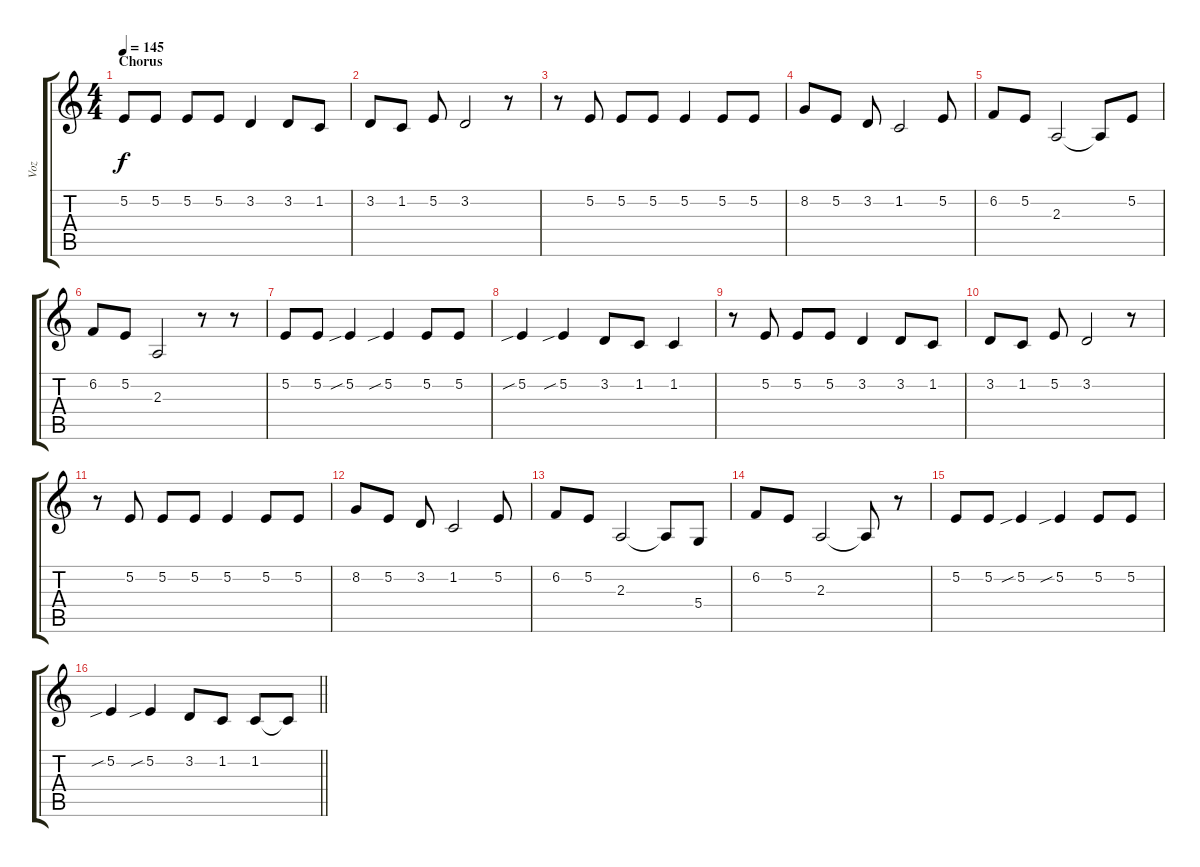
\track ("Voz" "Voz") {instrument flute}
\staff {score tabs}
\tuning (E4 B3 G3 D3 A2 E2) {hide}
\ts (4 4)
\section ("" "Chorus")
\tempo 145
\clef g2
\ks c
5.2.8{dy f} 5.2.8 5.2.8 5.2.8 3.2.4 3.2.8 1.2.8 |
3.2.8 1.2.8 5.2.8 3.2.2 r.8 |
r.8 5.2.8 5.2.8 5.2.8 5.2.4 5.2.8 5.2.8 |
8.2.8 5.2.8 3.2.8 1.2.2 5.2.8 |
6.2.8 5.2.8 2.3.2 2.3{t}.8 5.2.8 |
6.2.8 5.2.8 2.3.2 r.8 r.8 |
5.2.8 5.2.8 5.2{sib}.4 5.2{sib}.4 5.2.8 5.2.8 |
5.2{sib}.4 5.2{sib}.4 3.2.8 1.2.8 1.2.4 |
r.8 5.2.8 5.2.8 5.2.8 3.2.4 3.2.8 1.2.8 |
3.2.8 1.2.8 5.2.8 3.2.2 r.8 |
r.8 5.2.8 5.2.8 5.2.8 5.2.4 5.2.8 5.2.8 |
8.2.8 5.2.8 3.2.8 1.2.2 5.2.8 |
6.2.8 5.2.8 2.3.2 2.3{t}.8 5.4.8 |
6.2.8 5.2.8 2.3.2 2.3{t}.8 r.8 |
5.2.8 5.2.8 5.2{sib}.4 5.2{sib}.4 5.2.8 5.2.8 |
\barLineRight lightlight
5.2{sib}.4 5.2{sib}.4 3.2.8 1.2.8 1.2.8 1.2{t}.8
